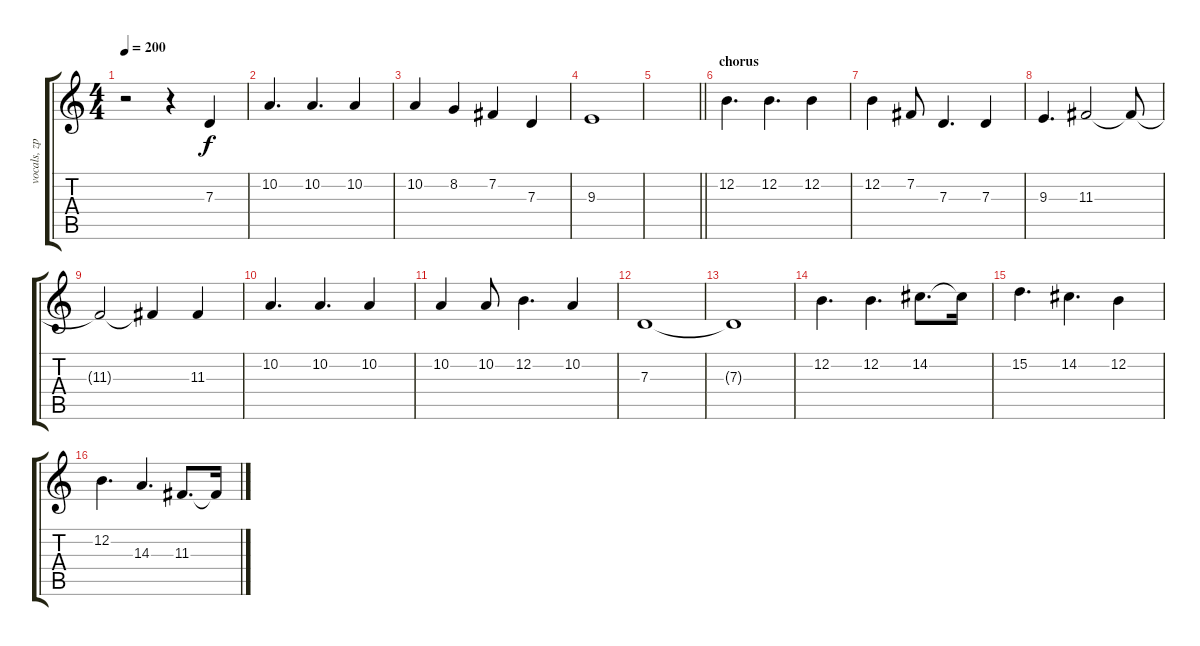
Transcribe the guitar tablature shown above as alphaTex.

\track ("vocals, zp " "vocals, zp") {instrument lead6voice}
\staff {score tabs}
\tuning (E4 B3 G3 D3 A2 E2) {hide}
\ts (4 4)
\tempo 200
\clef g2
\ks c
r.2{dy f} r.4 7.3.4 |
10.2.4{d} 10.2.4{d} 10.2.4 |
10.2.4 8.2.4 7.2.4 7.3.4 |
9.3.1 |
\barLineRight lightlight
|
\section ("" "chorus")
12.2.4{d} 12.2.4{d} 12.2.4 |
12.2.4 7.2.8 7.3.4{d} 7.3.4 |
9.3.4{d} 11.3.2 11.3{t}.8 |
11.3{t}.2 11.3{t}.4 11.3.4 |
10.2.4{d} 10.2.4{d} 10.2.4 |
10.2.4 10.2.8 12.2.4{d} 10.2.4 |
7.3.1 |
7.3{t}.1 |
12.2.4{d} 12.2.4{d} 14.2.8{d} 14.2{t}.16 |
15.2.4{d} 14.2.4{d} 12.2.4 |
12.2.4{d} 14.3.4{d} 11.3.8{d} 11.3{t}.16
